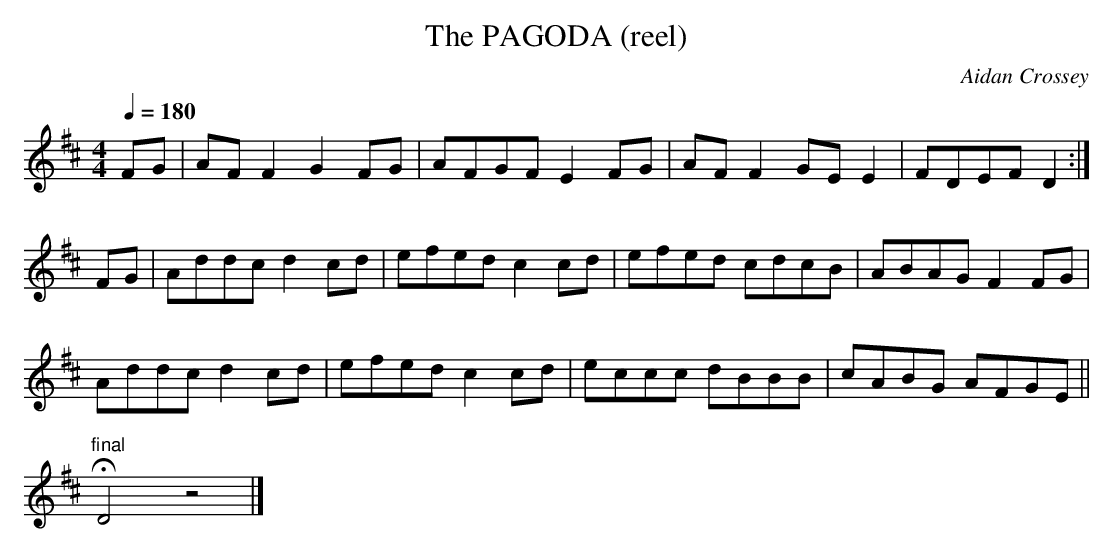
X:1
T:PAGODA (reel), The
C:Aidan Crossey
Q:1/4=180
M:4/4
K:D Major
FG|AFF2 G2FG|AFGF E2FG|AFF2 GEE2|FDEF D2:|
FG|Addc d2cd|efed c2cd|efed cdcB|ABAG F2FG|
Addc d2cd|efed c2cd|eccc dBBB|cABG AFGE||
"final"HD4z4|]
